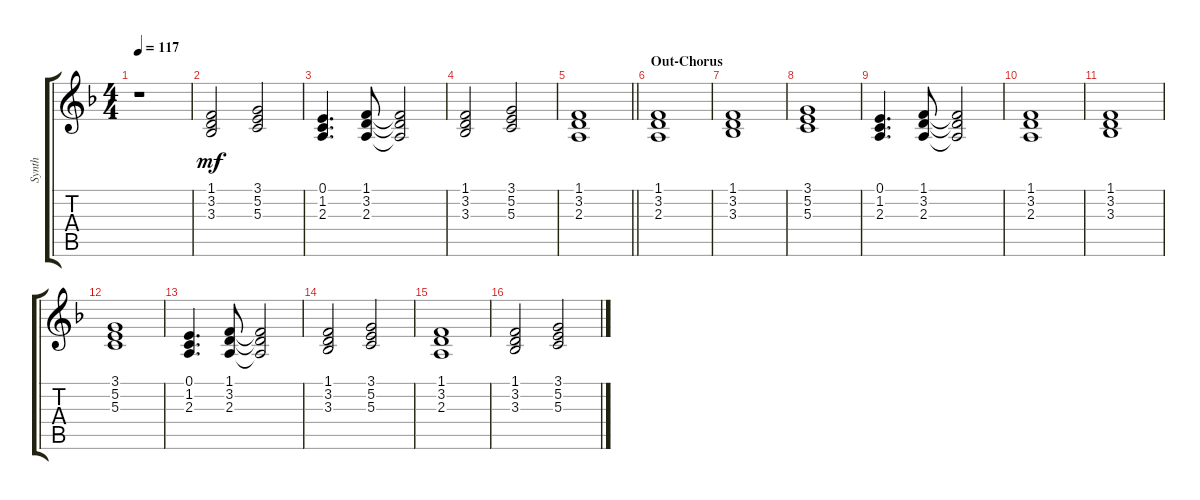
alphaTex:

\track ("Synth" "Synth") {instrument stringensemble1}
\staff {score tabs}
\tuning (E4 B3 G3 D3 A2 E2) {hide}
\ts (4 4)
\tempo 117
\clef g2
\ks dminor
r.1{dy f} |
(1.1 3.2 3.3).2{dy mf} (3.1 5.2 5.3).2 |
(0.1 1.2 2.3).4{d} (1.1 3.2 2.3).8 (1.1{t} 3.2{t} 2.3{t}).2 |
(1.1 3.2 3.3).2 (3.1 5.2 5.3).2 |
\barLineRight lightlight
(1.1 3.2 2.3).1 |
\section ("" "Out-Chorus")
(1.1 3.2 2.3).1 |
(1.1 3.2 3.3).1 |
(3.1 5.2 5.3).1 |
(0.1 1.2 2.3).4{d} (1.1 3.2 2.3).8 (1.1{t} 3.2{t} 2.3{t}).2 |
(1.1 3.2 2.3).1 |
(1.1 3.2 3.3).1 |
(3.1 5.2 5.3).1 |
(0.1 1.2 2.3).4{d} (1.1 3.2 2.3).8 (1.1{t} 3.2{t} 2.3{t}).2 |
(1.1 3.2 3.3).2 (3.1 5.2 5.3).2 |
(1.1 3.2 2.3).1 |
(1.1 3.2 3.3).2 (3.1 5.2 5.3).2
